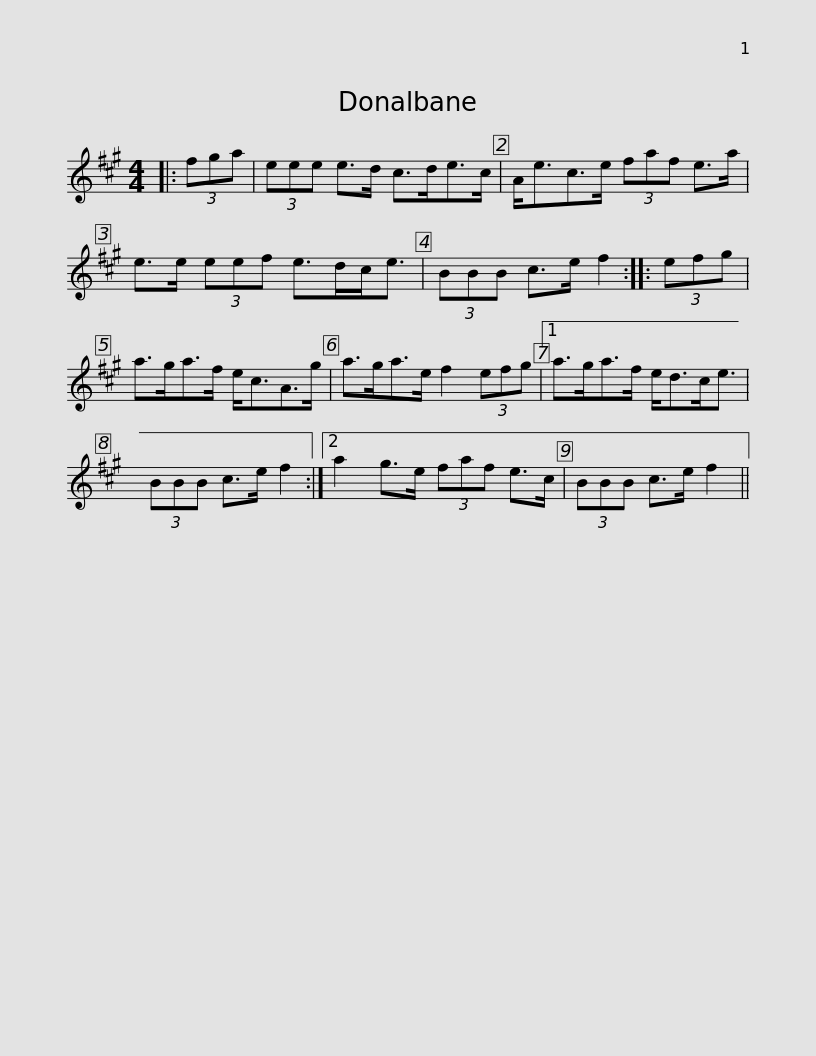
X:1
L:1/8
M:4/4
I:linebreak $
K:A
V:1 treble
V:1
|: (3fga | (3eee e>d c>de>c | A<ec>e (3faf e>a | e>e (3eef e>dc<e | (3BBB c>e f2 ::$ %5
 (3efg | a>ga>f e<cA>g | a>ga>e f2 (3efg |1 a>ga>f e<dc<e | (3BBB c>e f2 :|2$ %10
 a2 g>e (3faf e>c | (3BBB c>e f2 || %12
